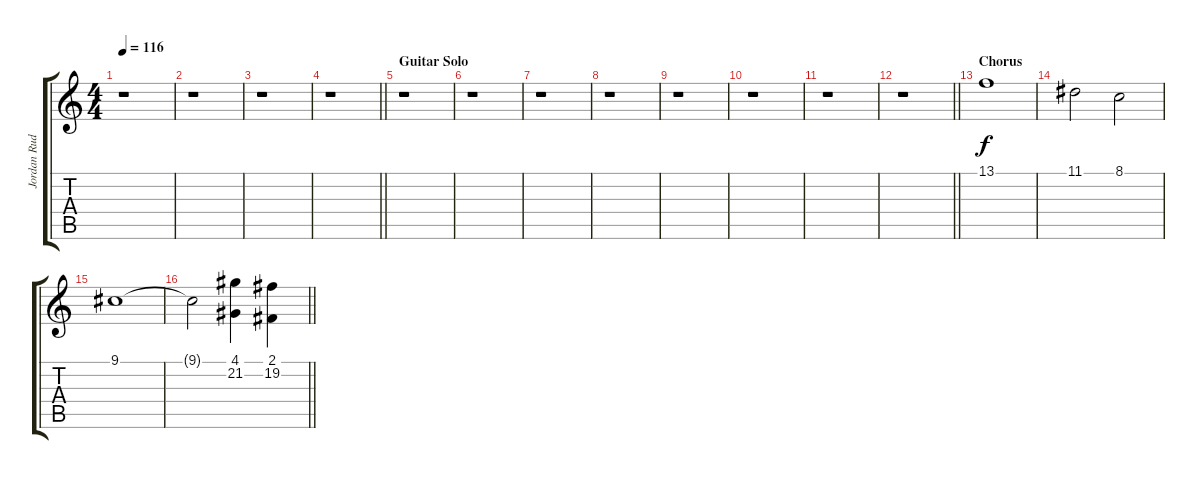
\track ("Jordan Rudes [Strings]" "Jordan Rud") {instrument stringensemble1}
\staff {score tabs}
\tuning (E4 B3 G3 D3 A2 E2) {hide}
\ts (4 4)
\tempo 116
\clef g2
\ks c
r.1{dy f} |
r.1 |
r.1 |
\barLineRight lightlight
r.1 |
\section ("" "Guitar Solo")
r.1 |
r.1 |
r.1 |
r.1 |
r.1 |
r.1 |
r.1 |
\barLineRight lightlight
r.1 |
\section ("" "Chorus")
13.1.1 |
11.1.2 8.1.2 |
9.1.1 |
\barLineRight lightlight
9.1{t}.2 (4.1 21.2).4 (2.1 19.2).4
